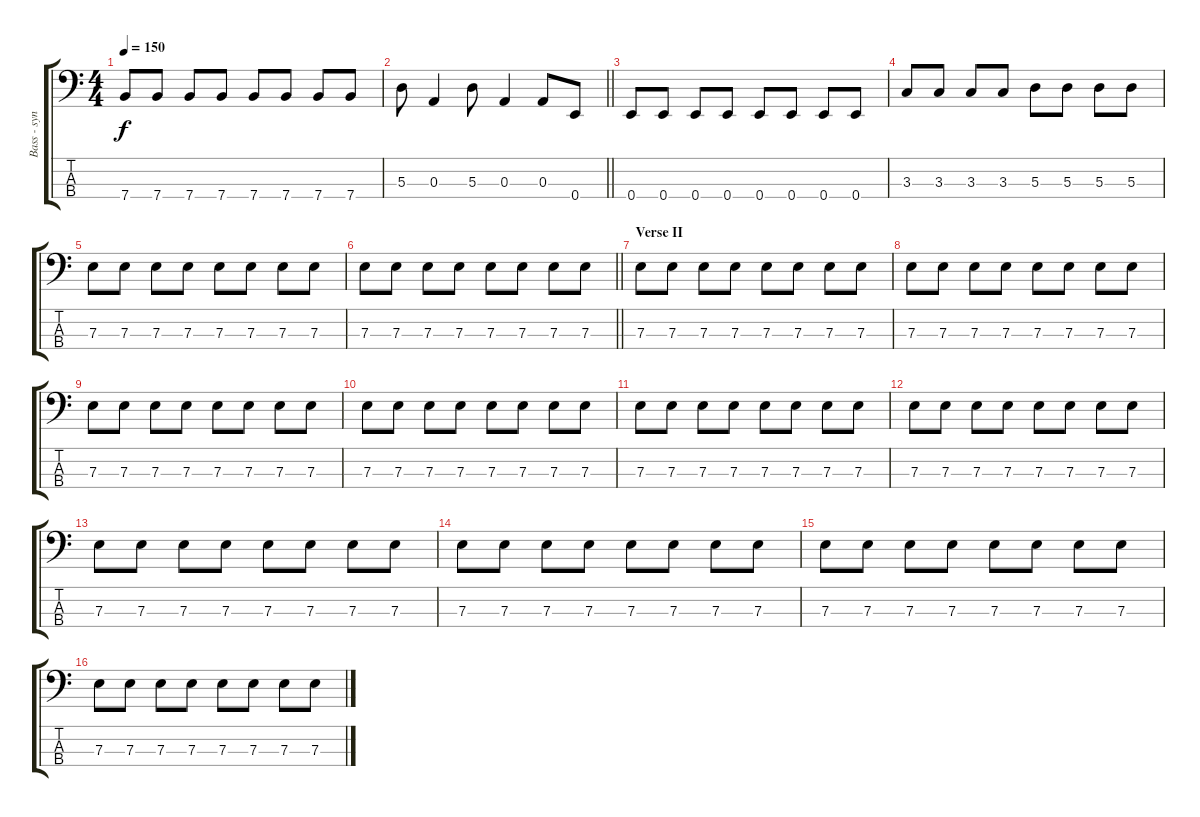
\track ("Bass - synth" "Bass - syn") {instrument synthbass2}
\staff {score tabs}
\tuning (G2 D2 A1 E1) {hide}
\ts (4 4)
\tempo 150
\clef f4
\ks c
7.4.8{dy f} 7.4.8 7.4.8 7.4.8 7.4.8 7.4.8 7.4.8 7.4.8 |
\barLineRight lightlight
5.3.8 0.3.4 5.3.8 0.3.4 0.3.8 0.4.8 |
0.4.8 0.4.8 0.4.8 0.4.8 0.4.8 0.4.8 0.4.8 0.4.8 |
3.3.8 3.3.8 3.3.8 3.3.8 5.3.8 5.3.8 5.3.8 5.3.8 |
7.3.8 7.3.8 7.3.8 7.3.8 7.3.8 7.3.8 7.3.8 7.3.8 |
\barLineRight lightlight
7.3.8 7.3.8 7.3.8 7.3.8 7.3.8 7.3.8 7.3.8 7.3.8 |
\section ("" "Verse II")
7.3.8 7.3.8 7.3.8 7.3.8 7.3.8 7.3.8 7.3.8 7.3.8 |
7.3.8 7.3.8 7.3.8 7.3.8 7.3.8 7.3.8 7.3.8 7.3.8 |
7.3.8 7.3.8 7.3.8 7.3.8 7.3.8 7.3.8 7.3.8 7.3.8 |
7.3.8 7.3.8 7.3.8 7.3.8 7.3.8 7.3.8 7.3.8 7.3.8 |
7.3.8 7.3.8 7.3.8 7.3.8 7.3.8 7.3.8 7.3.8 7.3.8 |
7.3.8 7.3.8 7.3.8 7.3.8 7.3.8 7.3.8 7.3.8 7.3.8 |
7.3.8 7.3.8 7.3.8 7.3.8 7.3.8 7.3.8 7.3.8 7.3.8 |
7.3.8 7.3.8 7.3.8 7.3.8 7.3.8 7.3.8 7.3.8 7.3.8 |
7.3.8 7.3.8 7.3.8 7.3.8 7.3.8 7.3.8 7.3.8 7.3.8 |
7.3.8 7.3.8 7.3.8 7.3.8 7.3.8 7.3.8 7.3.8 7.3.8
